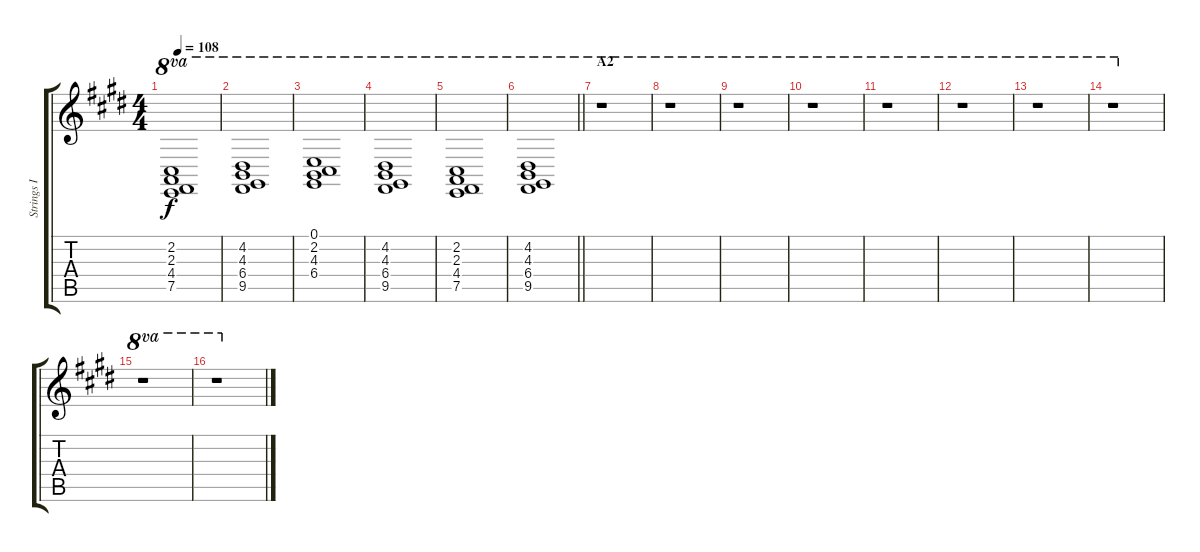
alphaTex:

\track ("Strings I" "Strings I") {instrument stringensemble1}
\staff {score tabs}
\tuning (E4 B3 G3 D3 A2 E2) {hide}
\ts (4 4)
\tempo 108
\clef g2
\ks e
(2.2 2.3 4.4 7.5).1{ot 8va dy f} |
(4.2 4.3 6.4 9.5).1{ot 8va} |
(0.1 2.2 4.3 6.4).1{ot 8va} |
(4.2 4.3 6.4 9.5).1{ot 8va} |
(2.2 2.3 4.4 7.5).1{ot 8va} |
\barLineRight lightlight
(4.2 4.3 6.4 9.5).1{ot 8va} |
\section ("" "A2")
r.1{ot 8va} |
r.1{ot 8va} |
r.1{ot 8va} |
r.1{ot 8va} |
r.1{ot 8va} |
r.1{ot 8va} |
r.1{ot 8va} |
r.1{ot 8va} |
r.1{ot 8va} |
r.1{ot 8va}
